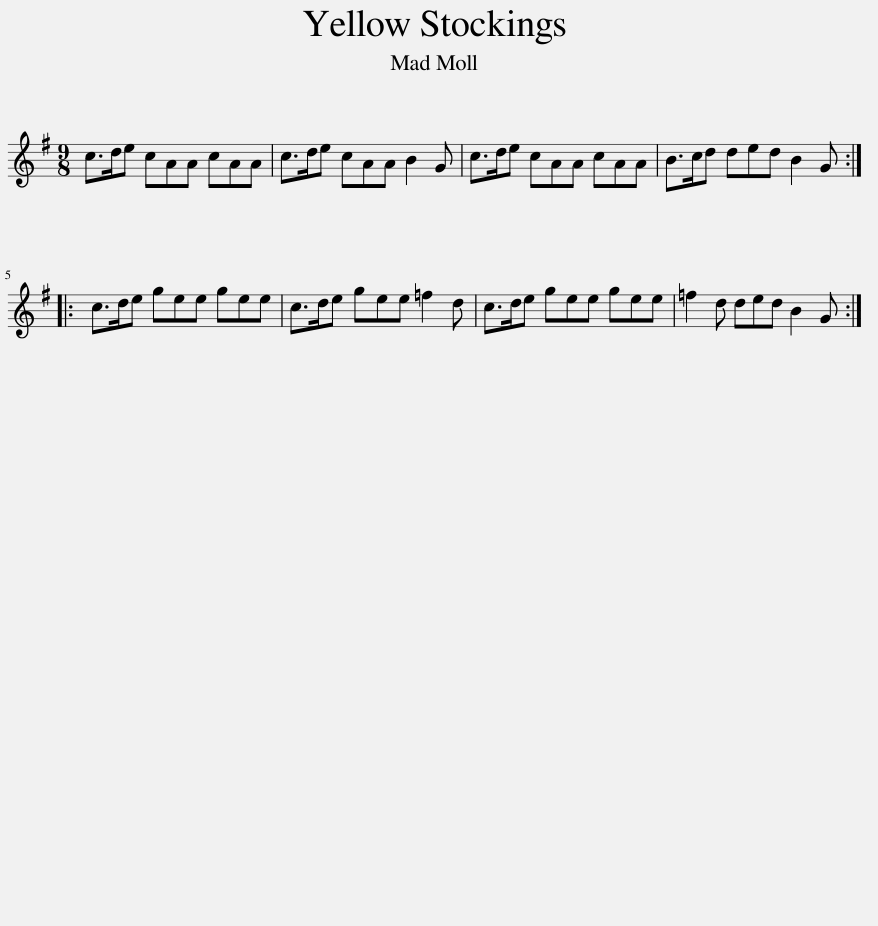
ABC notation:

X:1
L:1/8
M:9/8
I:linebreak $
K:G
V:1 treble
V:1
 c>de cAA cAA | c>de cAA B2 G | c>de cAA cAA | B>cd ded B2 G ::$ c>de gee gee | %5
 c>de gee =f2 d | c>de gee gee | =f2 d ded B2 G :| %8
